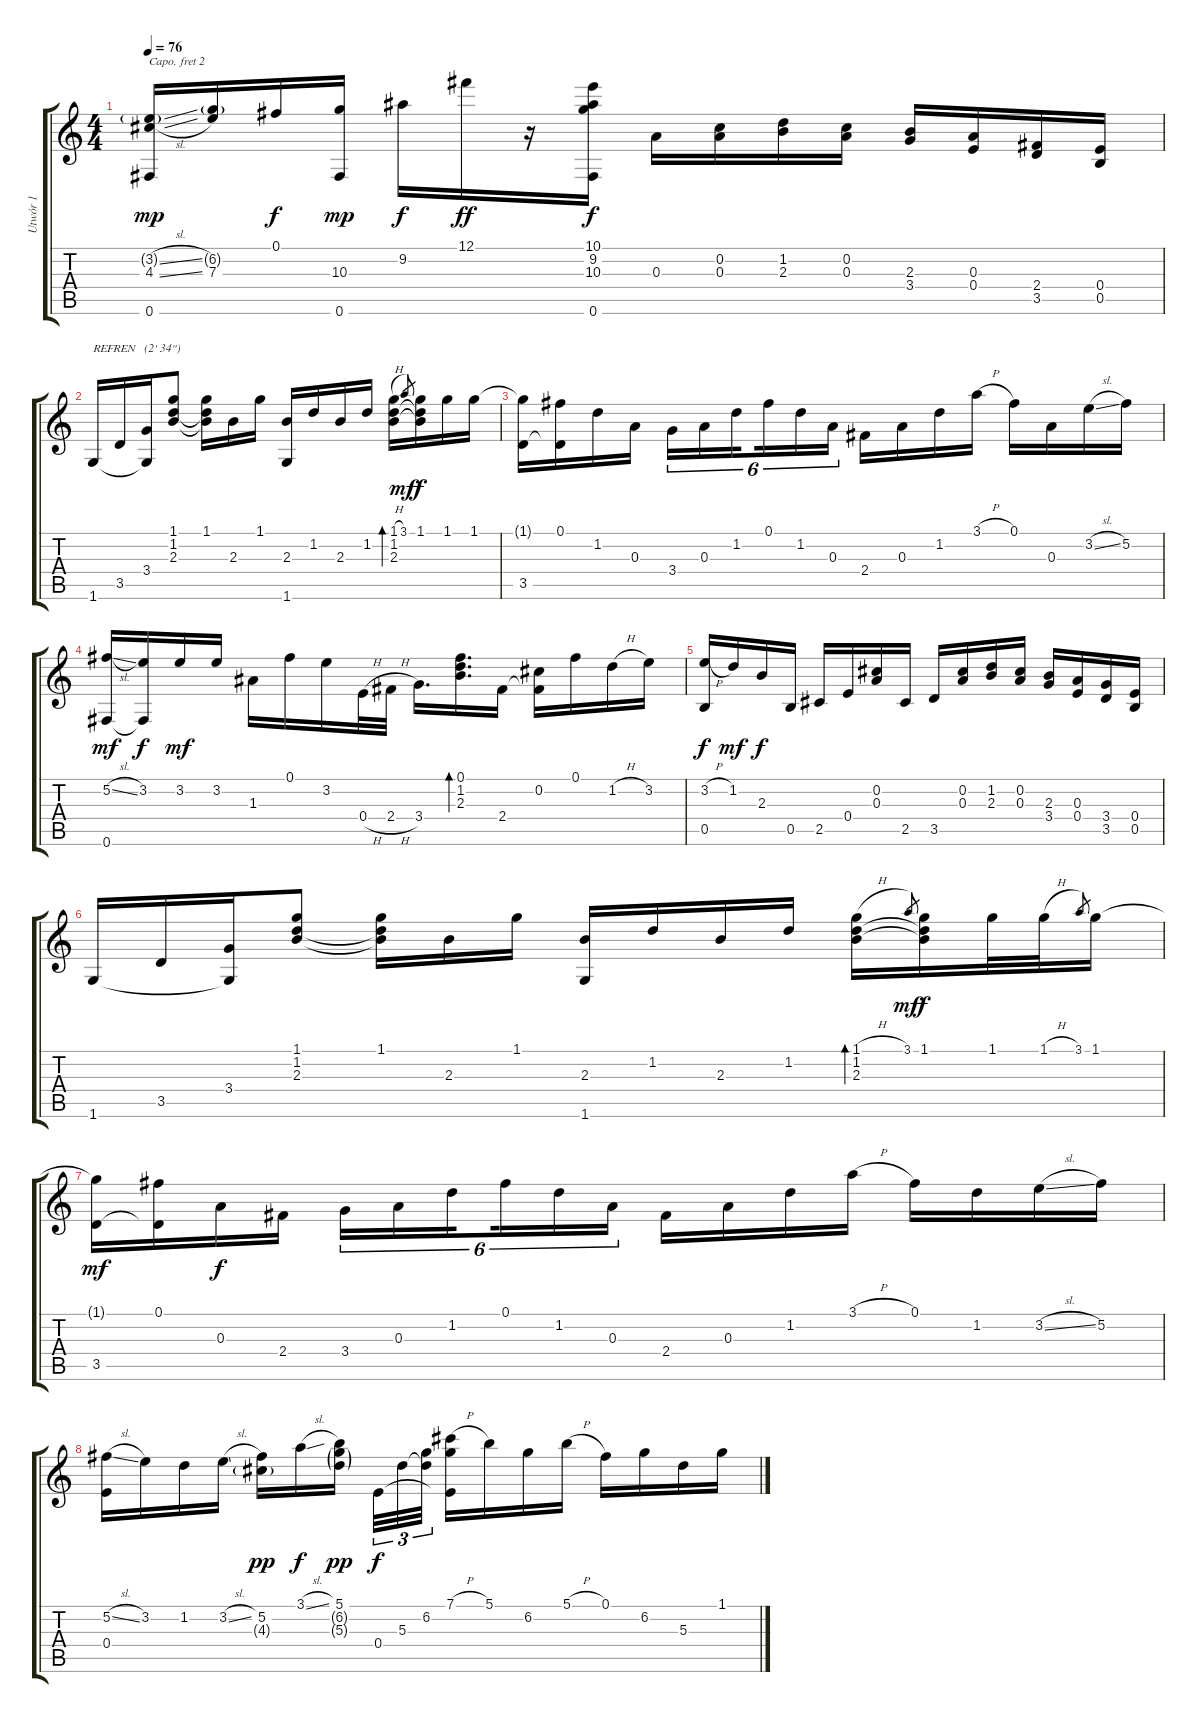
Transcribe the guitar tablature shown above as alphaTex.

\track ("Utwór 1" "Utwór 1") {instrument acousticguitarnylon}
\staff {score tabs}
\capo 2
\tuning (E4 B3 G3 D3 A2 E2) {hide}
\ts (4 4)
\tempo 76
\clef g2
\ks c
(3.2{sl g} 4.3{sl} 0.6).16{dy mp} (6.2{g} 7.3).16 0.1.16{dy f} (10.3 0.6).16{dy mp} 9.2.16{dy f} 12.1.16{dy ff} r.16 (10.1 9.2 10.3 0.6).16{dy f} 0.3.16 (0.2 0.3).16 (1.2 2.3).16 (0.2 0.3).16 (2.3 3.4).16 (0.3 0.4).16 (2.4 3.5).16 (0.4 0.5).16 |
1.6.16{txt "REFREN   (2' 34'')"} 3.5.16 (3.4 1.6{t}).16 (1.1 1.2 2.3).8 (1.1 1.2{t} 2.3{t}).16 2.3.16 1.1.16 (2.3 1.6).16 1.2.16 2.3.16 1.2.16 (1.1{h} 1.2 2.3).16{bd 120} 3.1.8{gr dy mf} (1.1 1.2{t} 2.3{t}).16{dy f} 1.1.16 1.1.16 |
(1.1{t} 3.5).16 (0.1 3.5{t}).16 1.2.16 0.3.16 3.4.16{tu (6 4)} 0.3.16{tu (6 4)} 1.2.16{tu (6 4) beam splitsecondary} 0.1.16{tu (6 4)} 1.2.16{tu (6 4)} 0.3.16{tu (6 4)} 2.4.16 0.3.16 1.2.16 3.1{h}.16 0.1.16 0.3.16 3.2{sl}.16 5.2.16 |
(5.2{sl} 0.6).16{dy mf} (3.2 0.6{t}).16{dy f} 3.2.16{dy mf} 3.2.16 1.3.16 0.1.16 3.2.16 0.4{h}.32 2.4{h}.32 3.4.16{d} (0.1 1.2 2.3).16{d bd 480} 2.4.16 (0.2 2.4{t}).16 0.1.16 1.2{h}.16 3.2.16 |
(3.2{h} 0.5).16{dy f} 1.2.16{dy mf} 2.3.16{dy f} 0.5.16 2.5.16 0.4.16 (0.2 0.3).16 2.5.16 3.5.16 (0.2 0.3).16 (1.2 2.3).16 (0.2 0.3).16 (2.3 3.4).16 (0.3 0.4).16 (3.4 3.5).16 (0.4 0.5).16 |
1.6.16 3.5.16 (3.4 1.6{t}).16 (1.1 1.2 2.3).8 (1.1 1.2{t} 2.3{t}).16 2.3.16 1.1.16 (2.3 1.6).16 1.2.16 2.3.16 1.2.16 (1.1{h} 1.2 2.3).16{bd 120} 3.1.8{gr dy mf} (1.1 1.2{t} 2.3{t}).16{dy f} 1.1.32 1.1{h}.32 3.1.8{gr} 1.1.16 |
(1.1{t} 3.5).16{dy mf} (0.1 3.5{t}).16 0.3.16{dy f} 2.4.16 3.4.16{tu (6 4)} 0.3.16{tu (6 4)} 1.2.16{tu (6 4) beam splitsecondary} 0.1.16{tu (6 4)} 1.2.16{tu (6 4)} 0.3.16{tu (6 4)} 2.4.16 0.3.16 1.2.16 3.1{h}.16 0.1.16 1.2.16 3.2{sl}.16 5.2.16 |
(5.2{sl} 0.4).16 3.2.16 1.2.16 3.2{sl}.16 (5.2 4.3{g}).16{dy pp} 3.1{sl}.16{dy f} (5.1 6.2{g} 5.3{g}).16{dy pp beam splitsecondary} 0.4.32{tu (3 2) dy f} 5.3.32{tu (3 2)} (6.2 5.3{t}).32{tu (3 2)} (7.1{h} 6.2{t} 0.4{t}).16 5.1.16 6.2.16 5.1{h}.16 0.1.16 6.2.16 5.3.16 1.1.16
